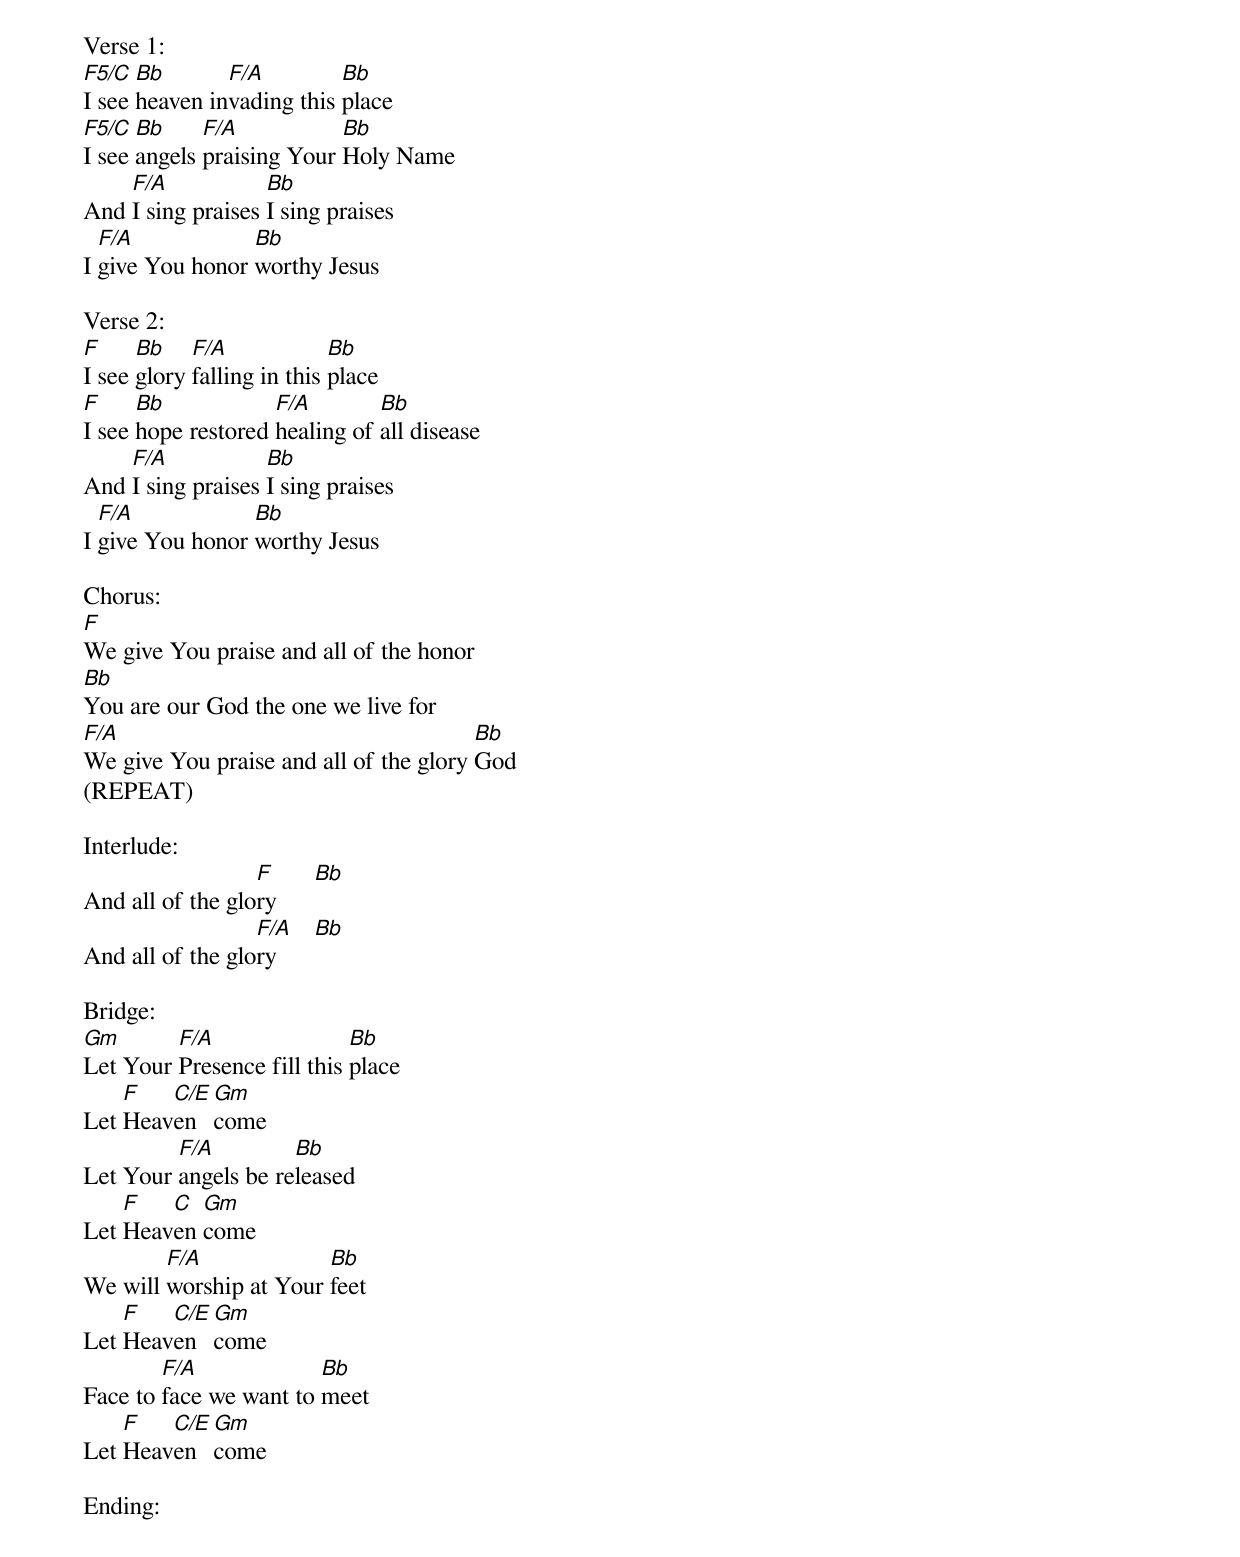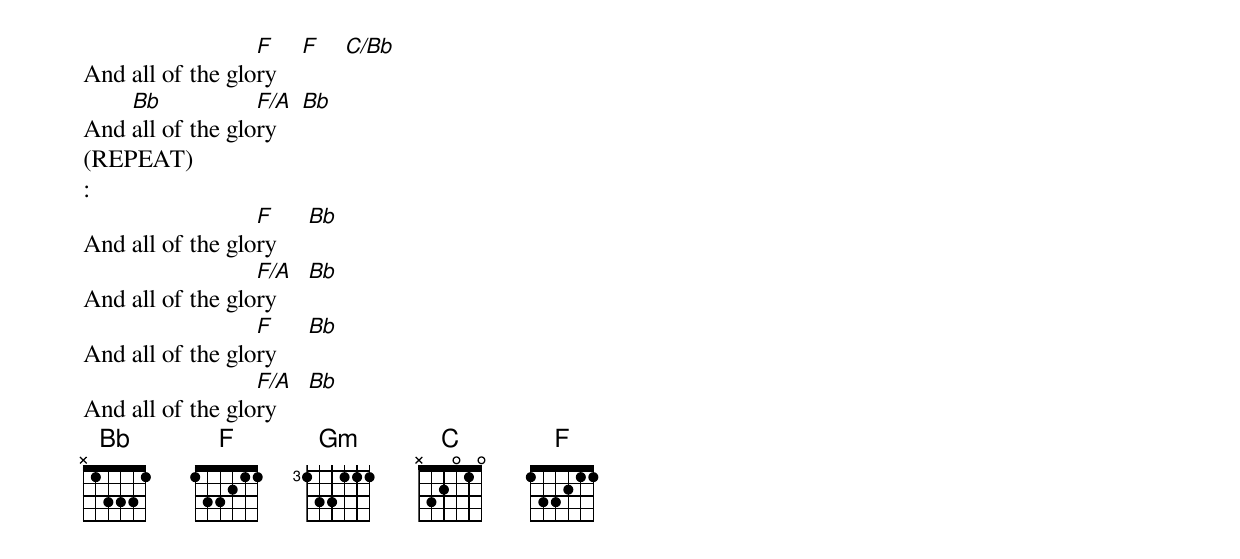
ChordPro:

Verse 1:
[F5/C]I see [Bb]heaven in[F/A]vading this [Bb]place
[F5/C]I see [Bb]angels [F/A]praising Your [Bb]Holy Name
And [F/A]I sing praises [Bb]I sing praises
I [F/A]give You honor [Bb]worthy Jesus

Verse 2:
[F]I see [Bb]glory [F/A]falling in this [Bb]place
[F]I see [Bb]hope restored [F/A]healing of [Bb]all disease
And [F/A]I sing praises [Bb]I sing praises
I [F/A]give You honor [Bb]worthy Jesus

Chorus:
[F]We give You praise and all of the honor
[Bb]You are our God the one we live for
[F/A]We give You praise and all of the glory [Bb]God
(REPEAT)

Interlude:
And all of the glo[F]ry      [Bb]
And all of the glo[F/A]ry      [Bb]

Bridge:
[Gm]Let Your [F/A]Presence fill this [Bb]place
Let [F]Heav[C/E]en [Gm]come
Let Your [F/A]angels be re[Bb]leased
Let [F]Heav[C]en [Gm]come
We will [F/A]worship at Your [Bb]feet
Let [F]Heav[C/E]en [Gm]come
Face to [F/A]face we want to [Bb]meet
Let [F]Heav[C/E]en [Gm]come

Ending:
And all of the glo[F]ry    [Fmaj]    [C/Bb]
And [Bb]all of the glo[F/A]ry    [Bb]
(REPEAT)
:
And all of the glo[F]ry     [Bb]
And all of the glo[F/A]ry     [Bb]
And all of the glo[F]ry     [Bb]
And all of the glo[F/A]ry     [Bb]
